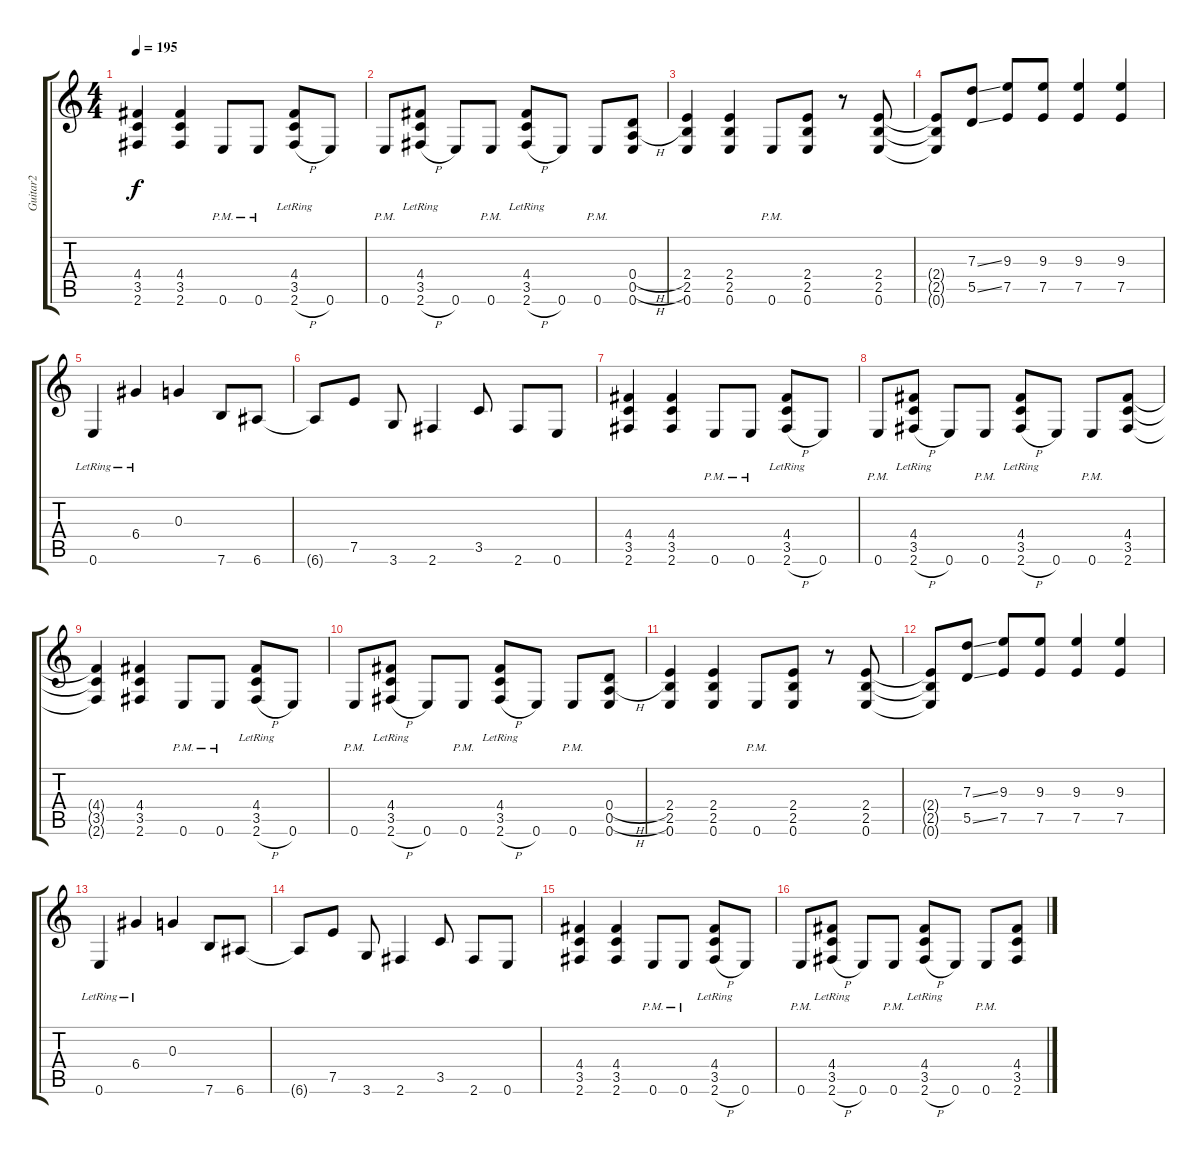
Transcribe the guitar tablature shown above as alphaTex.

\track ("Guitar2" "Guitar2") {instrument distortionguitar}
\staff {score tabs}
\tuning (E4 B3 G3 D3 A2 E2) {hide}
\ts (4 4)
\tempo 195
\clef g2
\ks c
(4.4{t} 3.5{t} 2.6{t}).4{dy f} (4.4 3.5 2.6).4 0.6{pm}.8 0.6{pm}.8 (4.4{lr} 3.5{lr} 2.6{h}).8 0.6.8 |
0.6{pm}.8 (4.4{lr} 3.5{lr} 2.6{h}).8 0.6.8 0.6{pm}.8 (4.4{lr} 3.5{lr} 2.6{h}).8 0.6.8 0.6{pm}.8 (0.4{h} 0.5{h} 0.6).8 |
(2.4 2.5 0.6).4 (2.4 2.5 0.6).4 0.6{pm}.8 (2.4 2.5 0.6).8 r.8 (2.4 2.5 0.6).8 |
(2.4{t} 2.5{t} 0.6{t}).8 (7.3{ss} 5.5{ss}).8 (9.3 7.5).8 (9.3 7.5).8 (9.3 7.5).4 (9.3 7.5).4 |
0.6{lr}.4 6.4{lr}.4 0.3.4 7.6.8 6.6.8 |
6.6{t}.8 7.5.8 3.6.8 2.6.4 3.5.8 2.6.8 0.6.8 |
(4.4 3.5 2.6).4 (4.4 3.5 2.6).4 0.6{pm}.8 0.6{pm}.8 (4.4{lr} 3.5{lr} 2.6{h}).8 0.6.8 |
0.6{pm}.8 (4.4{lr} 3.5{lr} 2.6{h}).8 0.6.8 0.6{pm}.8 (4.4{lr} 3.5{lr} 2.6{h}).8 0.6.8 0.6{pm}.8 (4.4 3.5 2.6).8 |
(4.4{t} 3.5{t} 2.6{t}).4 (4.4 3.5 2.6).4 0.6{pm}.8 0.6{pm}.8 (4.4{lr} 3.5{lr} 2.6{h}).8 0.6.8 |
0.6{pm}.8 (4.4{lr} 3.5{lr} 2.6{h}).8 0.6.8 0.6{pm}.8 (4.4{lr} 3.5{lr} 2.6{h}).8 0.6.8 0.6{pm}.8 (0.4{h} 0.5{h} 0.6).8 |
(2.4 2.5 0.6).4 (2.4 2.5 0.6).4 0.6{pm}.8 (2.4 2.5 0.6).8 r.8 (2.4 2.5 0.6).8 |
(2.4{t} 2.5{t} 0.6{t}).8 (7.3{ss} 5.5{ss}).8 (9.3 7.5).8 (9.3 7.5).8 (9.3 7.5).4 (9.3 7.5).4 |
0.6{lr}.4 6.4{lr}.4 0.3.4 7.6.8 6.6.8 |
6.6{t}.8 7.5.8 3.6.8 2.6.4 3.5.8 2.6.8 0.6.8 |
(4.4 3.5 2.6).4 (4.4 3.5 2.6).4 0.6{pm}.8 0.6{pm}.8 (4.4{lr} 3.5{lr} 2.6{h}).8 0.6.8 |
0.6{pm}.8 (4.4{lr} 3.5{lr} 2.6{h}).8 0.6.8 0.6{pm}.8 (4.4{lr} 3.5{lr} 2.6{h}).8 0.6.8 0.6{pm}.8 (4.4 3.5 2.6).8
